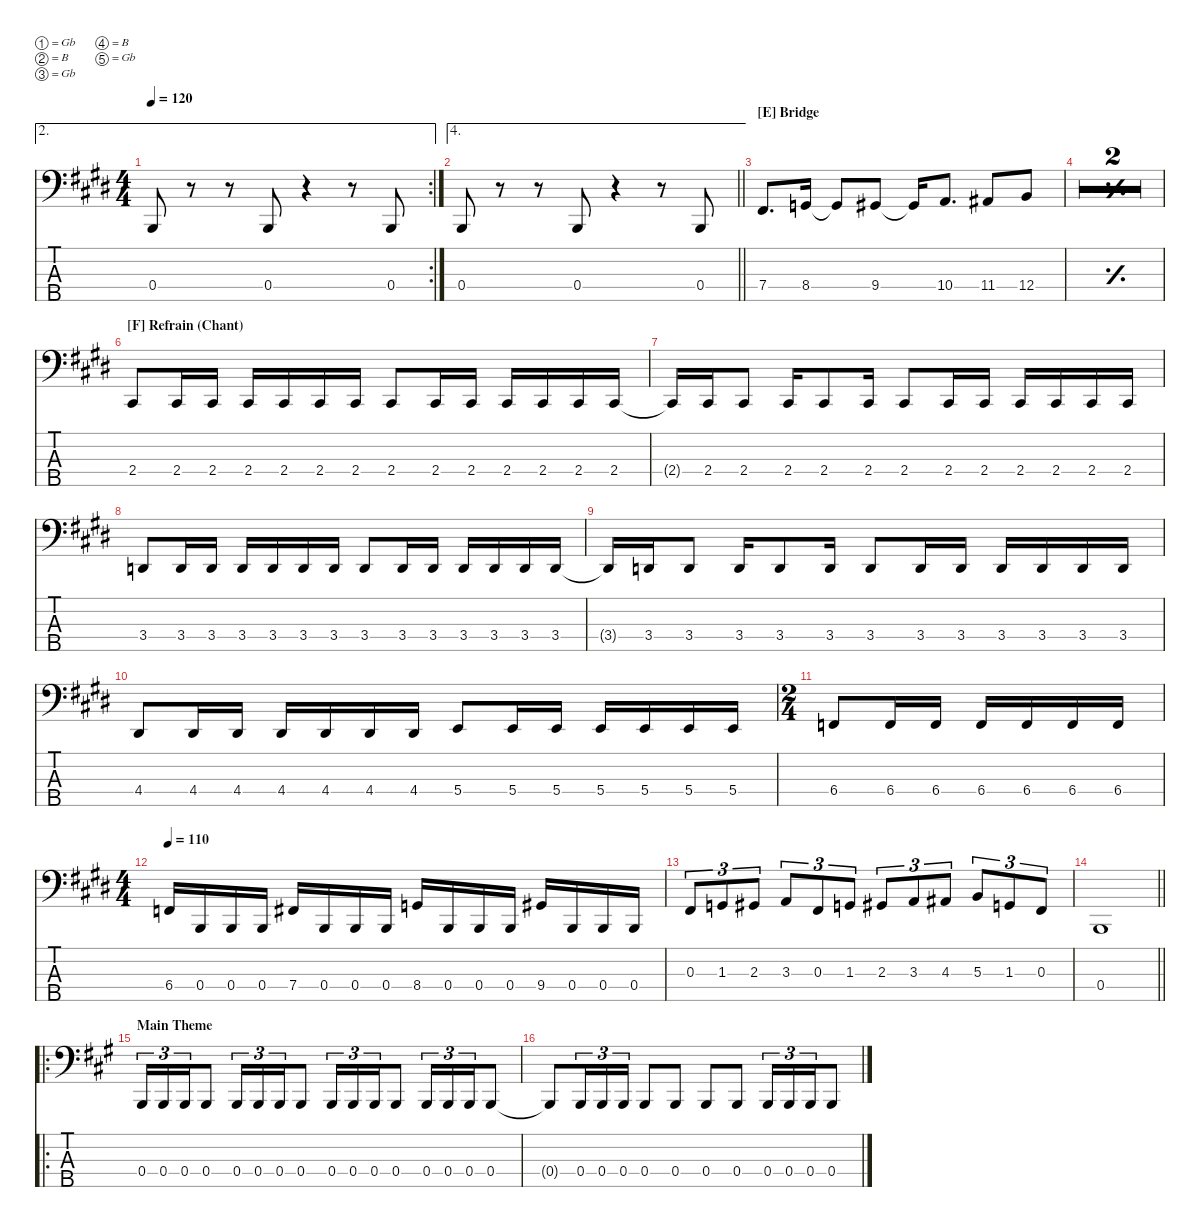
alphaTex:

\defaultSystemsLayout 4
\hideDynamics
\bracketExtendMode nobrackets
\singleTrackTrackNamePolicy hidden
\multiTrackTrackNamePolicy hidden
\firstSystemTrackNameMode fullname
\firstSystemTrackNameOrientation horizontal
\otherSystemsTrackNameOrientation horizontal
\track ("Bass" "Bass") {multiBarRest instrument electricbassfinger}
\staff {score tabs}
\tuning (Gb2 B1 Gb1 B0 Gb0)
\ae 2
\rc 2
\ts (4 4)
\tempo 120
\clef f4
\ks e
0.4{acc forcenatural}.8{dy f} r.8 r.8 0.4{acc forcenatural}.8 r.4 r.8 0.4{acc forcenatural}.8 |
\ae 4
\barLineRight lightlight
0.4{acc forcenatural}.8 r.8 r.8 0.4{acc forcenatural}.8 r.4 r.8 0.4{acc forcenatural}.8 |
\section ("E" "Bridge")
7.4{acc #}.8{d} 8.4{acc forcenatural}.16 8.4{t acc forcenatural}.8 9.4{acc #}.8 9.4{t acc #}.16 10.4{acc forcenatural}.8{d} 11.4{acc #}.8 12.4{acc forcenatural}.8 |
\simile simple
|
\barLineRight lightlight
|
\section ("F" "Refrain (Chant)")
\simile none
2.4{acc #}.8 2.4{acc #}.16 2.4{acc #}.16 2.4{acc #}.16 2.4{acc #}.16 2.4{acc #}.16 2.4{acc #}.16 2.4{acc #}.8 2.4{acc #}.16 2.4{acc #}.16 2.4{acc #}.16 2.4{acc #}.16 2.4{acc #}.16 2.4{acc #}.16 |
2.4{t acc #}.16 2.4{acc #}.16 2.4{acc #}.8 2.4{acc #}.16 2.4{acc #}.8 2.4{acc #}.16 2.4{acc #}.8 2.4{acc #}.16 2.4{acc #}.16 2.4{acc #}.16 2.4{acc #}.16 2.4{acc #}.16 2.4{acc #}.16 |
3.4{acc forcenatural}.8 3.4{acc forcenatural}.16 3.4{acc forcenatural}.16 3.4{acc forcenatural}.16 3.4{acc forcenatural}.16 3.4{acc forcenatural}.16 3.4{acc forcenatural}.16 3.4{acc forcenatural}.8 3.4{acc forcenatural}.16 3.4{acc forcenatural}.16 3.4{acc forcenatural}.16 3.4{acc forcenatural}.16 3.4{acc forcenatural}.16 3.4{acc forcenatural}.16 |
3.4{t acc forcenatural}.16 3.4{acc forcenatural}.16 3.4{acc forcenatural}.8 3.4{acc forcenatural}.16 3.4{acc forcenatural}.8 3.4{acc forcenatural}.16 3.4{acc forcenatural}.8 3.4{acc forcenatural}.16 3.4{acc forcenatural}.16 3.4{acc forcenatural}.16 3.4{acc forcenatural}.16 3.4{acc forcenatural}.16 3.4{acc forcenatural}.16 |
4.4{acc #}.8 4.4{acc #}.16 4.4{acc #}.16 4.4{acc #}.16 4.4{acc #}.16 4.4{acc #}.16 4.4{acc #}.16 5.4{acc forcenatural}.8 5.4{acc forcenatural}.16 5.4{acc forcenatural}.16 5.4{acc forcenatural}.16 5.4{acc forcenatural}.16 5.4{acc forcenatural}.16 5.4{acc forcenatural}.16 |
\ts (2 4)
\beaming (8 2 2 2 2)
6.4{acc forcenatural}.8 6.4{acc forcenatural}.16 6.4{acc forcenatural}.16 6.4{acc forcenatural}.16 6.4{acc forcenatural}.16 6.4{acc forcenatural}.16 6.4{acc forcenatural}.16 |
\ts (4 4)
\beaming (8 2 2 2 2)
\tempo 110
6.4{acc forcenatural}.16 0.4{acc forcenatural}.16 0.4{acc forcenatural}.16 0.4{acc forcenatural}.16 7.4{acc #}.16 0.4{acc forcenatural}.16 0.4{acc forcenatural}.16 0.4{acc forcenatural}.16 8.4{acc forcenatural}.16 0.4{acc forcenatural}.16 0.4{acc forcenatural}.16 0.4{acc forcenatural}.16 9.4{acc #}.16 0.4{acc forcenatural}.16 0.4{acc forcenatural}.16 0.4{acc forcenatural}.16 |
0.3{acc #}.8{tu (3 2)} 1.3{acc forcenatural}.8{tu (3 2)} 2.3{acc #}.8{tu (3 2)} 3.3{acc forcenatural}.8{tu (3 2)} 0.3{acc #}.8{tu (3 2)} 1.3{acc forcenatural}.8{tu (3 2)} 2.3{acc #}.8{tu (3 2)} 3.3{acc forcenatural}.8{tu (3 2)} 4.3{acc #}.8{tu (3 2)} 5.3{acc forcenatural}.8{tu (3 2)} 1.3{acc forcenatural}.8{tu (3 2)} 0.3{acc #}.8{tu (3 2)} |
\barLineRight lightlight
0.4{acc forcenatural}.1 |
\ro
\section ("" "Main Theme")
\ks f#minor
0.4{acc forcenatural}.16{tu (3 2)} 0.4{acc forcenatural}.16{tu (3 2)} 0.4{acc forcenatural}.16{tu (3 2) beam merge} 0.4{acc forcenatural}.8 0.4{acc forcenatural}.16{tu (3 2)} 0.4{acc forcenatural}.16{tu (3 2)} 0.4{acc forcenatural}.16{tu (3 2) beam merge} 0.4{acc forcenatural}.8 0.4{acc forcenatural}.16{tu (3 2)} 0.4{acc forcenatural}.16{tu (3 2)} 0.4{acc forcenatural}.16{tu (3 2) beam merge} 0.4{acc forcenatural}.8 0.4{acc forcenatural}.16{tu (3 2)} 0.4{acc forcenatural}.16{tu (3 2)} 0.4{acc forcenatural}.16{tu (3 2) beam merge} 0.4{acc forcenatural}.8 |
0.4{t acc forcenatural}.8{beam merge} 0.4{acc forcenatural}.16{tu (3 2)} 0.4{acc forcenatural}.16{tu (3 2)} 0.4{acc forcenatural}.16{tu (3 2)} 0.4{acc forcenatural}.8 0.4{acc forcenatural}.8 0.4{acc forcenatural}.8 0.4{acc forcenatural}.8 0.4{acc forcenatural}.16{tu (3 2)} 0.4{acc forcenatural}.16{tu (3 2)} 0.4{acc forcenatural}.16{tu (3 2) beam merge} 0.4{acc forcenatural}.8
